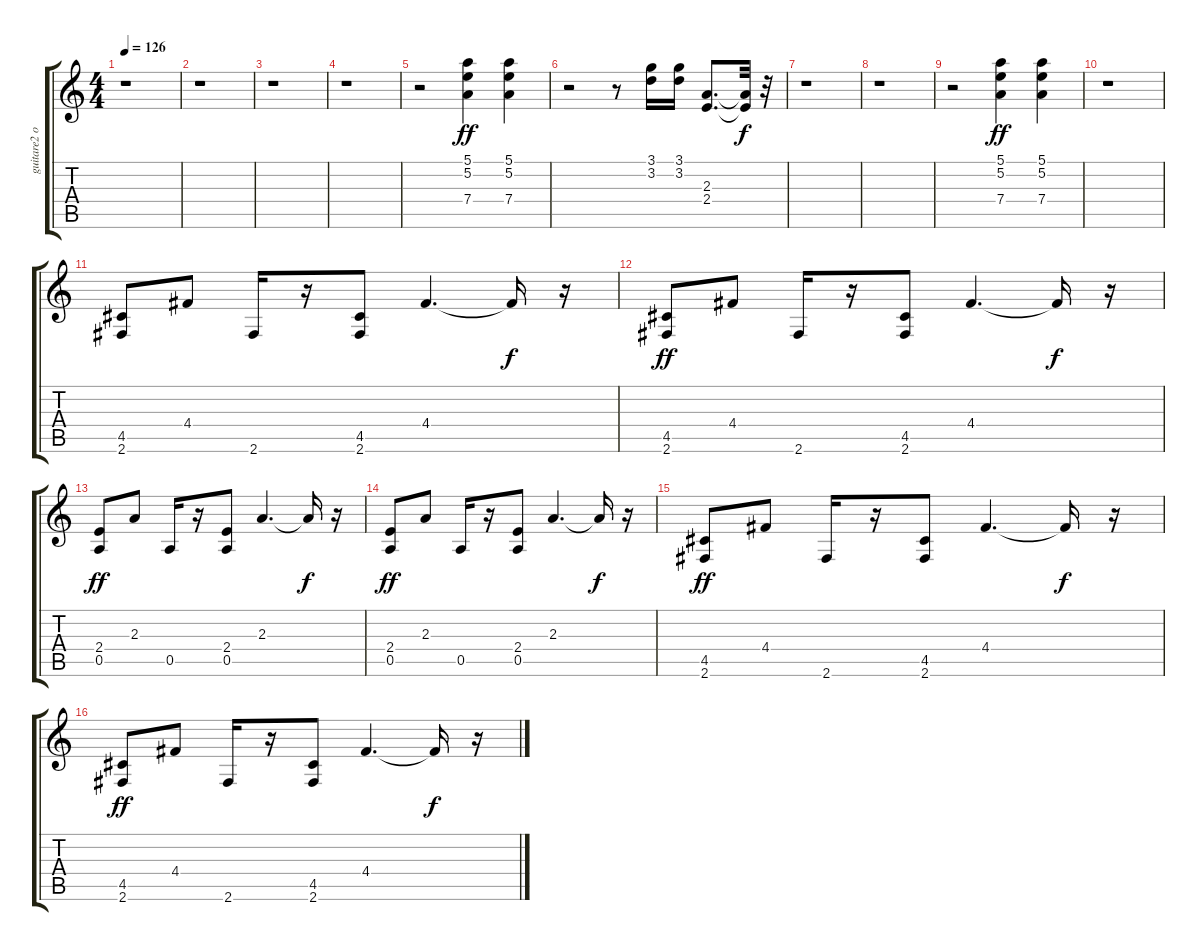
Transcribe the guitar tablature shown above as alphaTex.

\track ("guitare2 overdrive" "guitare2 o") {instrument overdrivenguitar}
\staff {score tabs}
\tuning (E4 B3 G3 D3 A2 E2) {hide}
\ts (4 4)
\tempo 126
\clef g2
\ks c
r.1{dy ff instrument overdrivenguitar} |
r.1 |
r.1 |
r.1 |
r.2 (5.1 5.2 7.4).4 (5.1 5.2 7.4).4 |
r.2 r.8 (3.1 3.2).16 (3.1 3.2).16 (2.3 2.4).8{d} (2.3{t} 2.4{t}).32{dy f} r.32 |
r.1 |
r.1 |
r.2 (5.1 5.2 7.4).4{dy ff} (5.1 5.2 7.4).4 |
r.1 |
(4.5 2.6).8 4.4.8 2.6.16 r.16 (4.5 2.6).8 4.4.4{d} 4.4{t}.16{dy f} r.16 |
(4.5 2.6).8{dy ff} 4.4.8 2.6.16 r.16 (4.5 2.6).8 4.4.4{d} 4.4{t}.16{dy f} r.16 |
(2.4 0.5).8{dy ff} 2.3.8 0.5.16 r.16 (2.4 0.5).8 2.3.4{d} 2.3{t}.16{dy f} r.16 |
(2.4 0.5).8{dy ff} 2.3.8 0.5.16 r.16 (2.4 0.5).8 2.3.4{d} 2.3{t}.16{dy f} r.16 |
(4.5 2.6).8{dy ff} 4.4.8 2.6.16 r.16 (4.5 2.6).8 4.4.4{d} 4.4{t}.16{dy f} r.16 |
(4.5 2.6).8{dy ff} 4.4.8 2.6.16 r.16 (4.5 2.6).8 4.4.4{d} 4.4{t}.16{dy f} r.16
